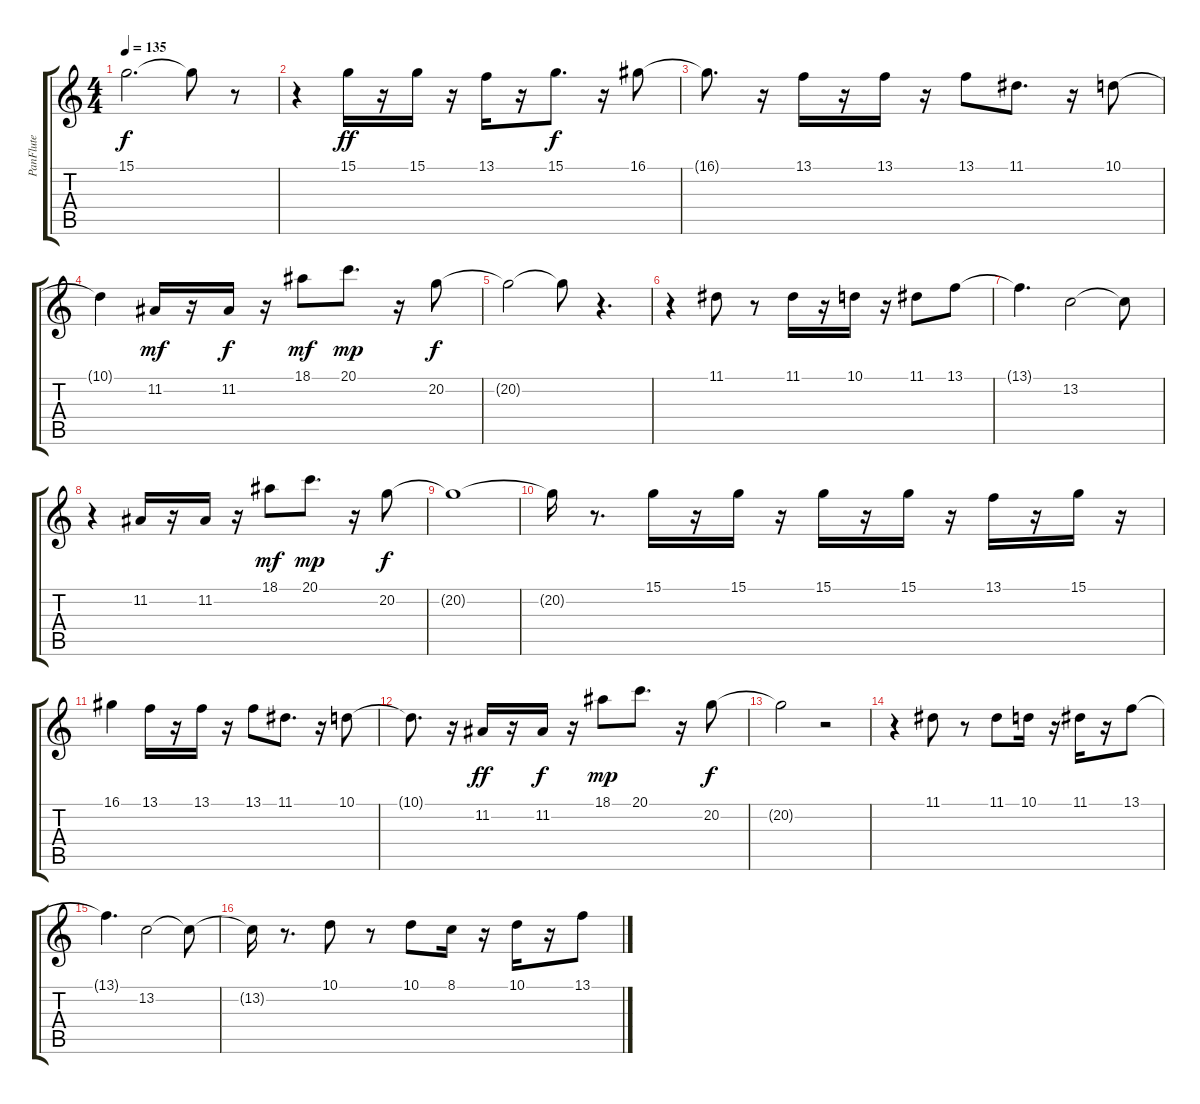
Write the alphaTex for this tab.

\track ("PanFlute" "PanFlute") {instrument panflute}
\staff {score tabs}
\tuning (E4 B3 G3 D3 A2 E2) {hide}
\ts (4 4)
\tempo 135
\clef g2
\ks c
15.1{t}.2{d dy f} 15.1{t}.8 r.8 |
r.4 15.1.16{dy ff} r.16 15.1.16 r.16 13.1.16 r.16 15.1.8{d dy f} r.16 16.1.8 |
16.1{t}.8{d} r.16 13.1.16 r.16 13.1.16 r.16 13.1.8 11.1.8{d} r.16 10.1.8 |
10.1{t}.4 11.2.16{dy mf} r.16 11.2.16{dy f} r.16 18.1.8{dy mf} 20.1.8{d dy mp} r.16 20.2.8{dy f} |
20.2{t}.2 20.2{t}.8 r.4{d} |
r.4 11.1.8 r.8 11.1.16 r.16 10.1.16 r.16 11.1.8 13.1.8 |
13.1{t}.4{d} 13.2.2 13.2{t}.8 |
r.4 11.2.16 r.16 11.2.16 r.16 18.1.8{dy mf} 20.1.8{d dy mp} r.16 20.2.8{dy f} |
20.2{t}.1 |
20.2{t}.16 r.8{d} 15.1.16 r.16 15.1.16 r.16 15.1.16 r.16 15.1.16 r.16 13.1.16 r.16 15.1.16 r.16 |
16.1.4 13.1.16 r.16 13.1.16 r.16 13.1.8 11.1.8{d} r.16 10.1.8 |
10.1{t}.8{d} r.16 11.2.16{dy ff} r.16 11.2.16{dy f} r.16 18.1.8{dy mp} 20.1.8{d} r.16 20.2.8{dy f} |
20.2{t}.2 r.2 |
r.4 11.1.8 r.8 11.1.8 10.1.16 r.16 11.1.16 r.16 13.1.8 |
13.1{t}.4{d} 13.2.2 13.2{t}.8 |
13.2{t}.16 r.8{d} 10.1.8 r.8 10.1.8 8.1.16 r.16 10.1.16 r.16 13.1.8
